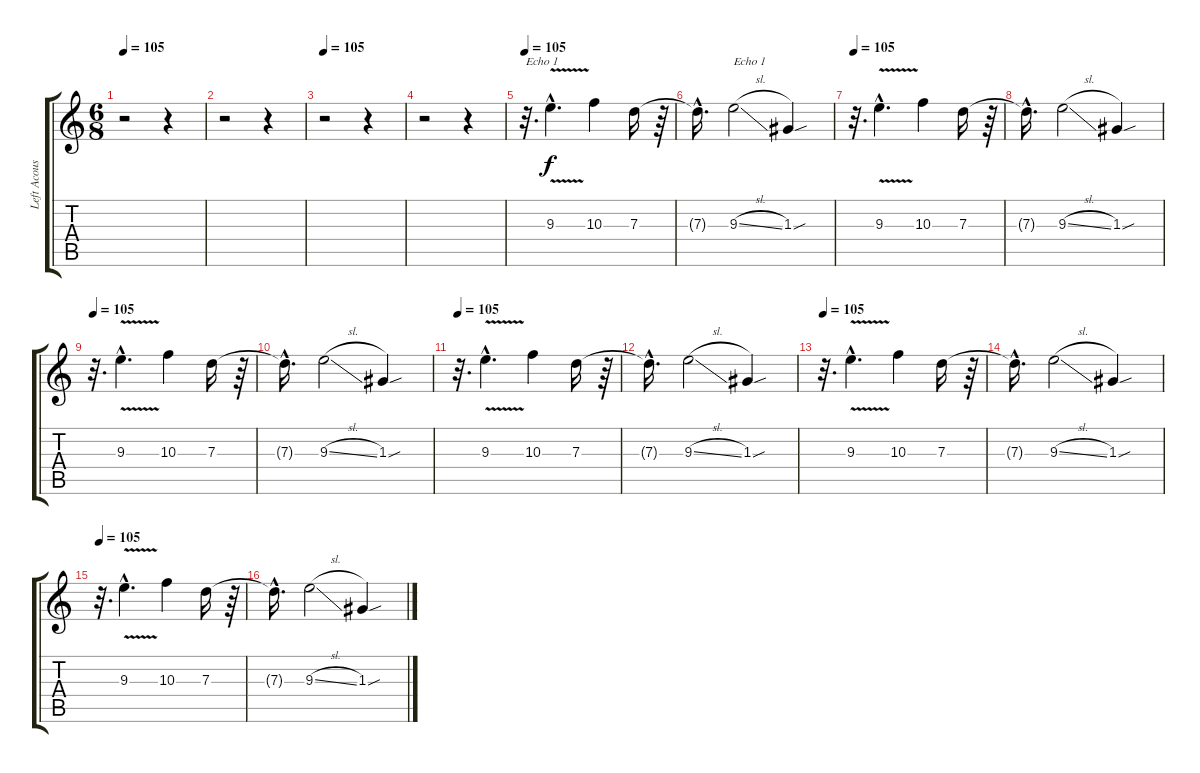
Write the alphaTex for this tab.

\track ("Left Acoustic" "Left Acous") {instrument acousticguitarsteel}
\staff {score tabs}
\tuning (E4 B3 G3 D3 A2 E2) {hide}
\ts (6 8)
\tempo 105
\clef g2
\ks c
r.2{dy f} r.4 |
r.2 r.4 |
\tempo 105
r.2 r.4 |
r.2 r.4 |
\tempo 105
r.32{d txt "Echo 1" volume 14 balance 1} 9.3{v hac}.4{d instrument distortionguitar} 10.3.4 7.3.16 r.64 |
7.3{hac t}.16{d} 9.3{sl}.2{txt "Echo 1"} 1.3{sou}.4 |
\tempo 105
r.32{d} 9.3{v hac}.4{d instrument distortionguitar} 10.3.4 7.3.16 r.64 |
7.3{hac t}.16{d} 9.3{sl}.2 1.3{sou}.4 |
\tempo 105
r.32{d} 9.3{v hac}.4{d instrument distortionguitar} 10.3.4 7.3.16 r.64 |
7.3{hac t}.16{d} 9.3{sl}.2 1.3{sou}.4 |
\tempo 105
r.32{d} 9.3{v hac}.4{d instrument distortionguitar} 10.3.4 7.3.16 r.64 |
7.3{hac t}.16{d} 9.3{sl}.2 1.3{sou}.4 |
\tempo 105
r.32{d} 9.3{v hac}.4{d instrument distortionguitar} 10.3.4 7.3.16 r.64 |
7.3{hac t}.16{d} 9.3{sl}.2 1.3{sou}.4 |
\tempo 105
r.32{d} 9.3{v hac}.4{d instrument distortionguitar} 10.3.4 7.3.16 r.64 |
7.3{hac t}.16{d} 9.3{sl}.2 1.3{sou}.4
